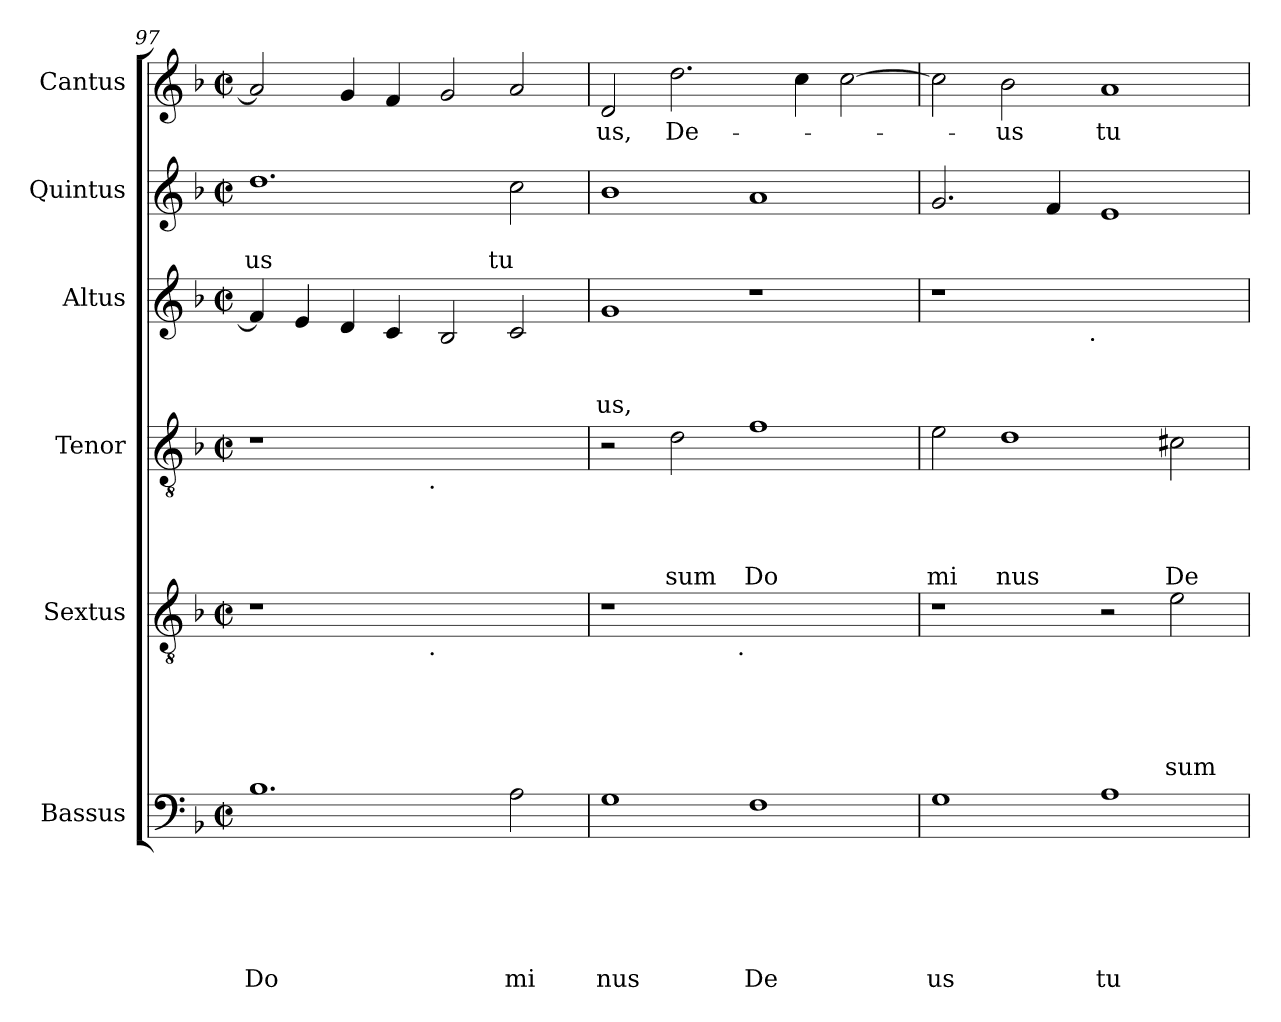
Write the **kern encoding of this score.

**kern	**text	**text	**text	**text	**text	**text	**kern	**text	**text	**text	**text	**text	**kern	**text	**text	**text	**text	**kern	**text	**text	**text	**kern	**text	**text	**kern	**text
*part6	*part6	*part6	*part6	*part6	*part6	*part6	*part5	*part5	*part5	*part5	*part5	*part5	*part4	*part4	*part4	*part4	*part4	*part3	*part3	*part3	*part3	*part2	*part2	*part2	*part1	*part1
*staff6	*staff6	*staff6	*staff6	*staff6	*staff6	*staff6	*staff5	*staff5	*staff5	*staff5	*staff5	*staff5	*staff4	*staff4	*staff4	*staff4	*staff4	*staff3	*staff3	*staff3	*staff3	*staff2	*staff2	*staff2	*staff1	*staff1
*I"Bassus	*	*	*	*	*	*	*I"Sextus	*	*	*	*	*	*I"Tenor	*	*	*	*	*I"Altus	*	*	*	*I"Quintus	*	*	*I"Cantus	*
*clefF4	*	*	*	*	*	*	*clefGv2	*	*	*	*	*	*clefGv2	*	*	*	*	*clefG2	*	*	*	*clefG2	*	*	*clefG2	*
*k[b-]	*	*	*	*	*	*	*k[b-]	*	*	*	*	*	*k[b-]	*	*	*	*	*k[b-]	*	*	*	*k[b-]	*	*	*k[b-]	*
*F:	*	*	*	*	*	*	*F:	*	*	*	*	*	*F:	*	*	*	*	*F:	*	*	*	*F:	*	*	*F:	*
*M2/2	*	*	*	*	*	*	*M2/2	*	*	*	*	*	*M2/2	*	*	*	*	*M2/2	*	*	*	*M2/2	*	*	*M2/2	*
*met(c|)	*	*	*	*	*	*	*met(c|)	*	*	*	*	*	*met(c|)	*	*	*	*	*met(c|)	*	*	*	*met(c|)	*	*	*met(c|)	*
=97	=97	=97	=97	=97	=97	=97	=97	=97	=97	=97	=97	=97	=97	=97	=97	=97	=97	=97	=97	=97	=97	=97	=97	=97	=97	=97
!	!	!	!	!	!	!LO:LY:b	!	!	!	!	!	!	!	!	!	!	!	!	!	!	!	!	!	!LO:LY:b	!	!
*	*	*	*	*	*	*	*^	*	*	*	*	*	*^	*	*	*	*	*	*	*	*	*	*	*	*	*
1.B-	.	.	.	.	.	Do	1r	2ryy	.	.	.	.	.	1r	2ryy	.	.	.	.	4f/]	.	.	.	1.dd	.	us	2a/]	.
.	.	.	.	.	.	.	.	.	.	.	.	.	.	.	.	.	.	.	.	4e/	.	.	.	.	.	.	.	.
.	.	.	.	.	.	.	.	4...ryy	.	.	.	.	.	.	4...ryy	.	.	.	.	4d/	.	.	.	.	.	.	4g/	.
.	.	.	.	.	.	.	.	.	.	.	.	.	.	.	.	.	.	.	.	4c/	.	.	.	.	.	.	4f/	.
!	!	!	!	!	!	!	!	!	!	!	!	!	!	!	!LO:TX:b:t=.	!	!	!	!	!	!	!	!	!	!	!	!	!
!	!	!	!	!	!	!	!	!LO:TX:b:t=.	!	!	!	!	!	!	!	!	!	!	!	!	!	!	!	!	!	!	!	!
.	.	.	.	.	.	.	.	1ryy	.	.	.	.	.	.	1ryy	.	.	.	.	.	.	.	.	.	.	.	.	.
.	.	.	.	.	.	.	1ryy	.	.	.	.	.	.	1ryy	.	.	.	.	.	2B-/	.	.	.	.	.	.	2g/	.
!	!	!	!	!	!	!LO:LY:b	!	!	!	!	!	!	!	!	!	!	!	!	!	!	!	!	!	!	!	!LO:LY:b	!	!
2A\	.	.	.	.	.	mi	.	.	.	.	.	.	.	.	.	.	.	.	.	2c/	.	.	.	2cc\	.	tu	2a/	.
.	.	.	.	.	.	.	.	32ryy	.	.	.	.	.	.	32ryy	.	.	.	.	.	.	.	.	.	.	.	.	.
=98	=98	=98	=98	=98	=98	=98	=98	=98	=98	=98	=98	=98	=98	=98	=98	=98	=98	=98	=98	=98	=98	=98	=98	=98	=98	=98	=98	=98
!	!	!	!	!	!	!LO:LY:b	!	!	!	!	!	!	!	!	!	!	!	!	!	!	!	!	!LO:LY:b	!	!	!	!	!LO:LY:b
*	*	*	*	*	*	*	*	*	*	*	*	*	*	*v	*v	*	*	*	*	*	*	*	*	*	*	*	*	*
1G	.	.	.	.	.	nus	1r	2ryy	.	.	.	.	.	2r	.	.	.	.	1g	.	.	-us,	1b-	.	.	2d/	-us,
!	!	!	!	!	!	!	!	!	!	!	!	!	!	!	!	!	!	!LO:LY:b	!	!	!	!	!	!	!	!	!LO:LY:b
.	.	.	.	.	.	.	.	4...ryy	.	.	.	.	.	2d\	.	.	.	sum	.	.	.	.	.	.	.	2.dd\	De-
!	!	!	!	!	!	!	!	!LO:TX:b:t=.	!	!	!	!	!	!	!	!	!	!	!	!	!	!	!	!	!	!	!
.	.	.	.	.	.	.	.	1ryy	.	.	.	.	.	.	.	.	.	.	.	.	.	.	.	.	.	.	.
!	!	!	!	!	!	!LO:LY:b	!	!	!	!	!	!	!	!	!	!	!	!LO:LY:b	!	!	!	!	!	!	!	!	!
1F	.	.	.	.	.	De	1ryy	.	.	.	.	.	.	1f	.	.	.	Do	1r	.	.	.	1a	.	.	.	.
.	.	.	.	.	.	.	.	.	.	.	.	.	.	.	.	.	.	.	.	.	.	.	.	.	.	4cc\	.
.	.	.	.	.	.	.	.	.	.	.	.	.	.	.	.	.	.	.	.	.	.	.	.	.	.	[<2cc\	.
.	.	.	.	.	.	.	.	32ryy	.	.	.	.	.	.	.	.	.	.	.	.	.	.	.	.	.	.	.
!!LO:LB:g=z
=99	=99	=99	=99	=99	=99	=99	=99	=99	=99	=99	=99	=99	=99	=99	=99	=99	=99	=99	=99	=99	=99	=99	=99	=99	=99	=99	=99
!	!	!	!	!	!	!LO:LY:b	!	!	!	!	!	!	!	!	!	!	!	!LO:LY:b	!	!	!	!	!	!	!	!	!
*	*	*	*	*	*	*	*v	*v	*	*	*	*	*	*	*	*	*	*	*^	*	*	*	*	*	*	*	*
1G	.	.	.	.	.	us	1r	.	.	.	.	.	2e\	.	.	.	mi	1r	2ryy	.	.	.	2.g/	.	.	2cc\]	.
!	!	!	!	!	!	!	!	!	!	!	!	!	!	!	!	!	!LO:LY:b	!	!	!	!	!	!	!	!	!	!LO:LY:b
.	.	.	.	.	.	.	.	.	.	.	.	.	1d	.	.	.	nus	.	4...ryy	.	.	.	.	.	.	2b-\	-us
.	.	.	.	.	.	.	.	.	.	.	.	.	.	.	.	.	.	.	.	.	.	.	4f/	.	.	.	.
!	!	!	!	!	!	!	!	!	!	!	!	!	!	!	!	!	!	!	!LO:TX:b:t=.	!	!	!	!	!	!	!	!
.	.	.	.	.	.	.	.	.	.	.	.	.	.	.	.	.	.	.	1ryy	.	.	.	.	.	.	.	.
!	!	!	!	!	!	!LO:LY:b	!	!	!	!	!	!	!	!	!	!	!	!	!	!	!	!	!	!	!	!	!LO:LY:b
1A	.	.	.	.	.	tu	2r	.	.	.	.	.	.	.	.	.	.	1ryy	.	.	.	.	1e	.	.	1a	tu
!	!	!	!	!	!	!	!	!	!	!	!	!LO:LY:b	!	!	!	!	!LO:LY:b	!	!	!	!	!	!	!	!	!	!
.	.	.	.	.	.	.	2e\	.	.	.	.	sum	2c#\	.	.	.	De	.	.	.	.	.	.	.	.	.	.
.	.	.	.	.	.	.	.	.	.	.	.	.	.	.	.	.	.	.	32ryy	.	.	.	.	.	.	.	.
*	*	*	*	*	*	*	*	*	*	*	*	*	*	*	*	*	*	*v	*v	*	*	*	*	*	*	*	*
=	=	=	=	=	=	=	=	=	=	=	=	=	=	=	=	=	=	=	=	=	=	=	=	=	=	=
*-	*-	*-	*-	*-	*-	*-	*-	*-	*-	*-	*-	*-	*-	*-	*-	*-	*-	*-	*-	*-	*-	*-	*-	*-	*-	*-
